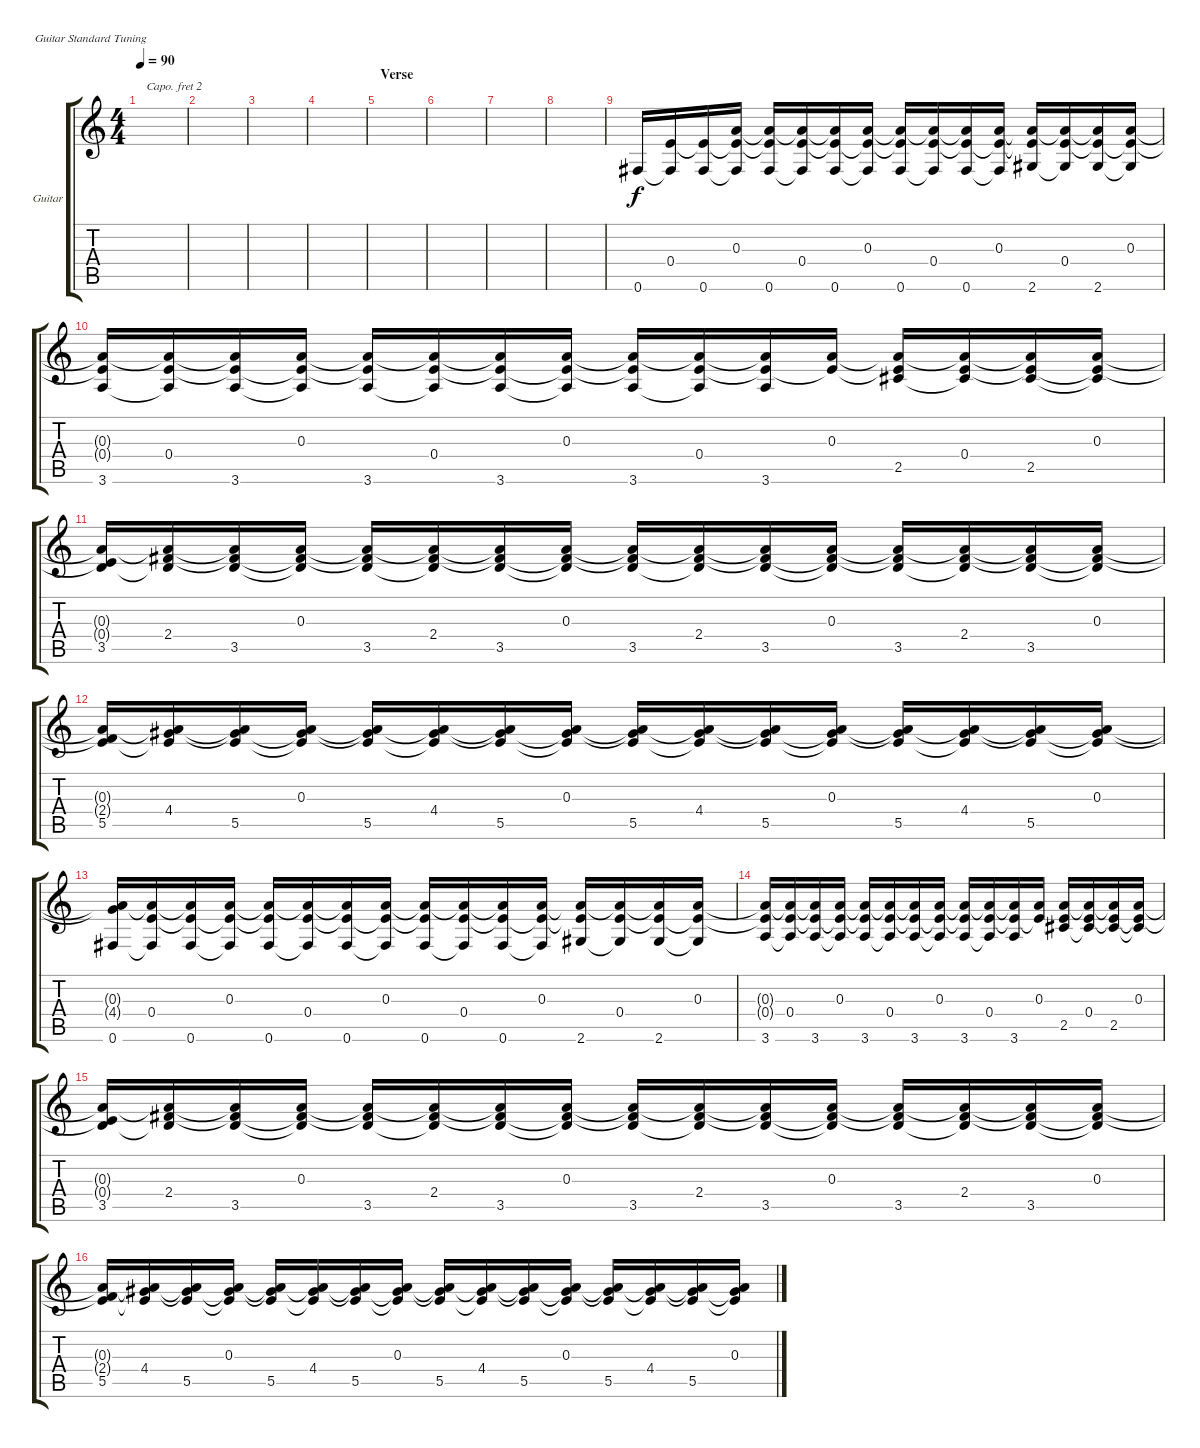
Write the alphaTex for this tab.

\defaultSystemsLayout 4
\bracketExtendMode groupsimilarinstruments
\firstSystemTrackNameOrientation horizontal
\otherSystemsTrackNameOrientation horizontal
\track ("Guitar" "Guitar") {instrument electricguitarclean}
\staff {score tabs}
\capo 2
\tuning (E4 B3 G3 D3 A2 E2)
\ts (4 4)
\tempo 90
\clef g2
\ks c
|
|
|
|
\section ("" "Verse")
|
|
|
|
0.6.16 (0.4 0.6{t}).16 (0.6 0.4{t}).16 (0.3 0.4{t} 0.6{t}).16 (0.6 0.4{t} 0.3{t}).16 (0.4 0.6{t} 0.3{t}).16 (0.6 0.4{t} 0.3{t}).16 (0.3 0.6{t} 0.4{t}).16 (0.6 0.3{t} 0.4{t}).16 (0.4 0.6{t} 0.3{t}).16 (0.6 0.4{t} 0.3{t}).16 (0.3 0.6{t} 0.4{t}).16 (2.6 0.3{t} 0.4{t}).16 (0.4 2.6{t} 0.3{t}).16 (2.6 0.4{t} 0.3{t}).16 (0.3 2.6{t} 0.4{t}).16 |
(3.6 0.4{t} 0.3{t}).16 (0.4 3.6{t} 0.3{t}).16 (3.6 0.4{t} 0.3{t}).16 (0.3 3.6{t} 0.4{t}).16 (3.6 0.4{t} 0.3{t}).16 (0.4 3.6{t} 0.3{t}).16 (3.6 0.3{t} 0.4{t}).16 (0.3 3.6{t} 0.4{t}).16 (3.6 0.4{t} 0.3{t}).16 (0.4 3.6{t} 0.3{t}).16 (3.6 0.3{t} 0.4{t}).16 (0.3 0.4{t}).16 (2.5 0.4{t} 0.3{t}).16 (0.4 2.5{t} 0.3{t}).16 (2.5 0.3{t} 0.4{t}).16 (0.3 2.5{t} 0.4{t}).16 |
(3.5 0.4{t} 0.3{t}).16 (2.4 3.5{t} 0.3{t}).16 (3.5 0.3{t} 2.4{t}).16 (0.3 3.5{t} 2.4{t}).16 (3.5 2.4{t} 0.3{t}).16 (2.4 3.5{t} 0.3{t}).16 (3.5 0.3{t} 2.4{t}).16 (0.3 3.5{t} 2.4{t}).16 (3.5 2.4{t} 0.3{t}).16 (2.4 3.5{t} 0.3{t}).16 (3.5 0.3{t} 2.4{t}).16 (0.3 3.5{t} 2.4{t}).16 (3.5 2.4{t} 0.3{t}).16 (2.4 3.5{t} 0.3{t}).16 (3.5 0.3{t} 2.4{t}).16 (0.3 3.5{t} 2.4{t}).16 |
(5.5 2.4{t} 0.3{t}).16 (4.4 5.5{t} 0.3{t}).16 (5.5 0.3{t} 4.4{t}).16 (0.3 5.5{t} 4.4{t}).16 (5.5 4.4{t} 0.3{t}).16 (4.4 5.5{t} 0.3{t}).16 (5.5 0.3{t} 4.4{t}).16 (0.3 5.5{t} 4.4{t}).16 (5.5 4.4{t} 0.3{t}).16 (4.4 5.5{t} 0.3{t}).16 (5.5 0.3{t} 4.4{t}).16 (0.3 5.5{t} 4.4{t}).16 (5.5 4.4{t} 0.3{t}).16 (4.4 5.5{t} 0.3{t}).16 (5.5 0.3{t} 4.4{t}).16 (0.3 5.5{t} 4.4{t}).16 |
(0.6 4.4{t} 0.3{t}).16 (0.4 0.6{t} 0.3{t}).16 (0.6 0.4{t} 0.3{t}).16 (0.3 0.4{t} 0.6{t}).16 (0.6 0.4{t} 0.3{t}).16 (0.4 0.6{t} 0.3{t}).16 (0.6 0.4{t} 0.3{t}).16 (0.3 0.6{t} 0.4{t}).16 (0.6 0.3{t} 0.4{t}).16 (0.4 0.6{t} 0.3{t}).16 (0.6 0.4{t} 0.3{t}).16 (0.3 0.6{t} 0.4{t}).16 (2.6 0.3{t} 0.4{t}).16 (0.4 2.6{t} 0.3{t}).16 (2.6 0.4{t} 0.3{t}).16 (0.3 2.6{t} 0.4{t}).16 |
(3.6 0.4{t} 0.3{t}).16 (0.4 3.6{t} 0.3{t}).16 (3.6 0.4{t} 0.3{t}).16 (0.3 3.6{t} 0.4{t}).16 (3.6 0.4{t} 0.3{t}).16 (0.4 3.6{t} 0.3{t}).16 (3.6 0.3{t} 0.4{t}).16 (0.3 3.6{t} 0.4{t}).16 (3.6 0.4{t} 0.3{t}).16 (0.4 3.6{t} 0.3{t}).16 (3.6 0.3{t} 0.4{t}).16 (0.3 0.4{t}).16 (2.5 0.4{t} 0.3{t}).16 (0.4 2.5{t} 0.3{t}).16 (2.5 0.3{t} 0.4{t}).16 (0.3 2.5{t} 0.4{t}).16 |
(3.5 0.4{t} 0.3{t}).16 (2.4 3.5{t} 0.3{t}).16 (3.5 0.3{t} 2.4{t}).16 (0.3 3.5{t} 2.4{t}).16 (3.5 2.4{t} 0.3{t}).16 (2.4 3.5{t} 0.3{t}).16 (3.5 0.3{t} 2.4{t}).16 (0.3 3.5{t} 2.4{t}).16 (3.5 2.4{t} 0.3{t}).16 (2.4 3.5{t} 0.3{t}).16 (3.5 0.3{t} 2.4{t}).16 (0.3 3.5{t} 2.4{t}).16 (3.5 2.4{t} 0.3{t}).16 (2.4 3.5{t} 0.3{t}).16 (3.5 0.3{t} 2.4{t}).16 (0.3 3.5{t} 2.4{t}).16 |
(5.5 2.4{t} 0.3{t}).16 (4.4 5.5{t} 0.3{t}).16 (5.5 0.3{t} 4.4{t}).16 (0.3 5.5{t} 4.4{t}).16 (5.5 4.4{t} 0.3{t}).16 (4.4 5.5{t} 0.3{t}).16 (5.5 0.3{t} 4.4{t}).16 (0.3 5.5{t} 4.4{t}).16 (5.5 4.4{t} 0.3{t}).16 (4.4 5.5{t} 0.3{t}).16 (5.5 0.3{t} 4.4{t}).16 (0.3 5.5{t} 4.4{t}).16 (5.5 4.4{t} 0.3{t}).16 (4.4 5.5{t} 0.3{t}).16 (5.5 0.3{t} 4.4{t}).16 (0.3 5.5{t} 4.4{t}).16
